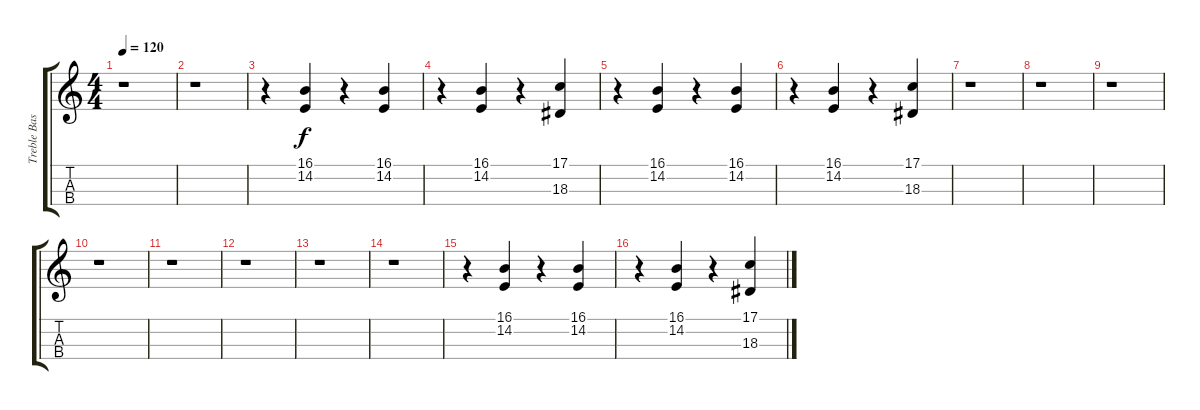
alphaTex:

\track ("Treble Bass Line" "Treble Bas") {instrument acousticgrandpiano}
\staff {score tabs}
\tuning (G3 D3 A2 E2) {hide}
\ts (4 4)
\tempo 120
\clef g2
\ks c
r.1{dy f} |
r.1 |
r.4 (16.1 14.2).4 r.4 (16.1 14.2).4 |
r.4 (16.1 14.2).4 r.4 (17.1 18.3).4 |
r.4 (16.1 14.2).4 r.4 (16.1 14.2).4 |
r.4 (16.1 14.2).4 r.4 (17.1 18.3).4 |
r.1 |
r.1 |
r.1 |
r.1 |
r.1 |
r.1 |
r.1 |
r.1 |
r.4 (16.1 14.2).4 r.4 (16.1 14.2).4 |
r.4 (16.1 14.2).4 r.4 (17.1 18.3).4
